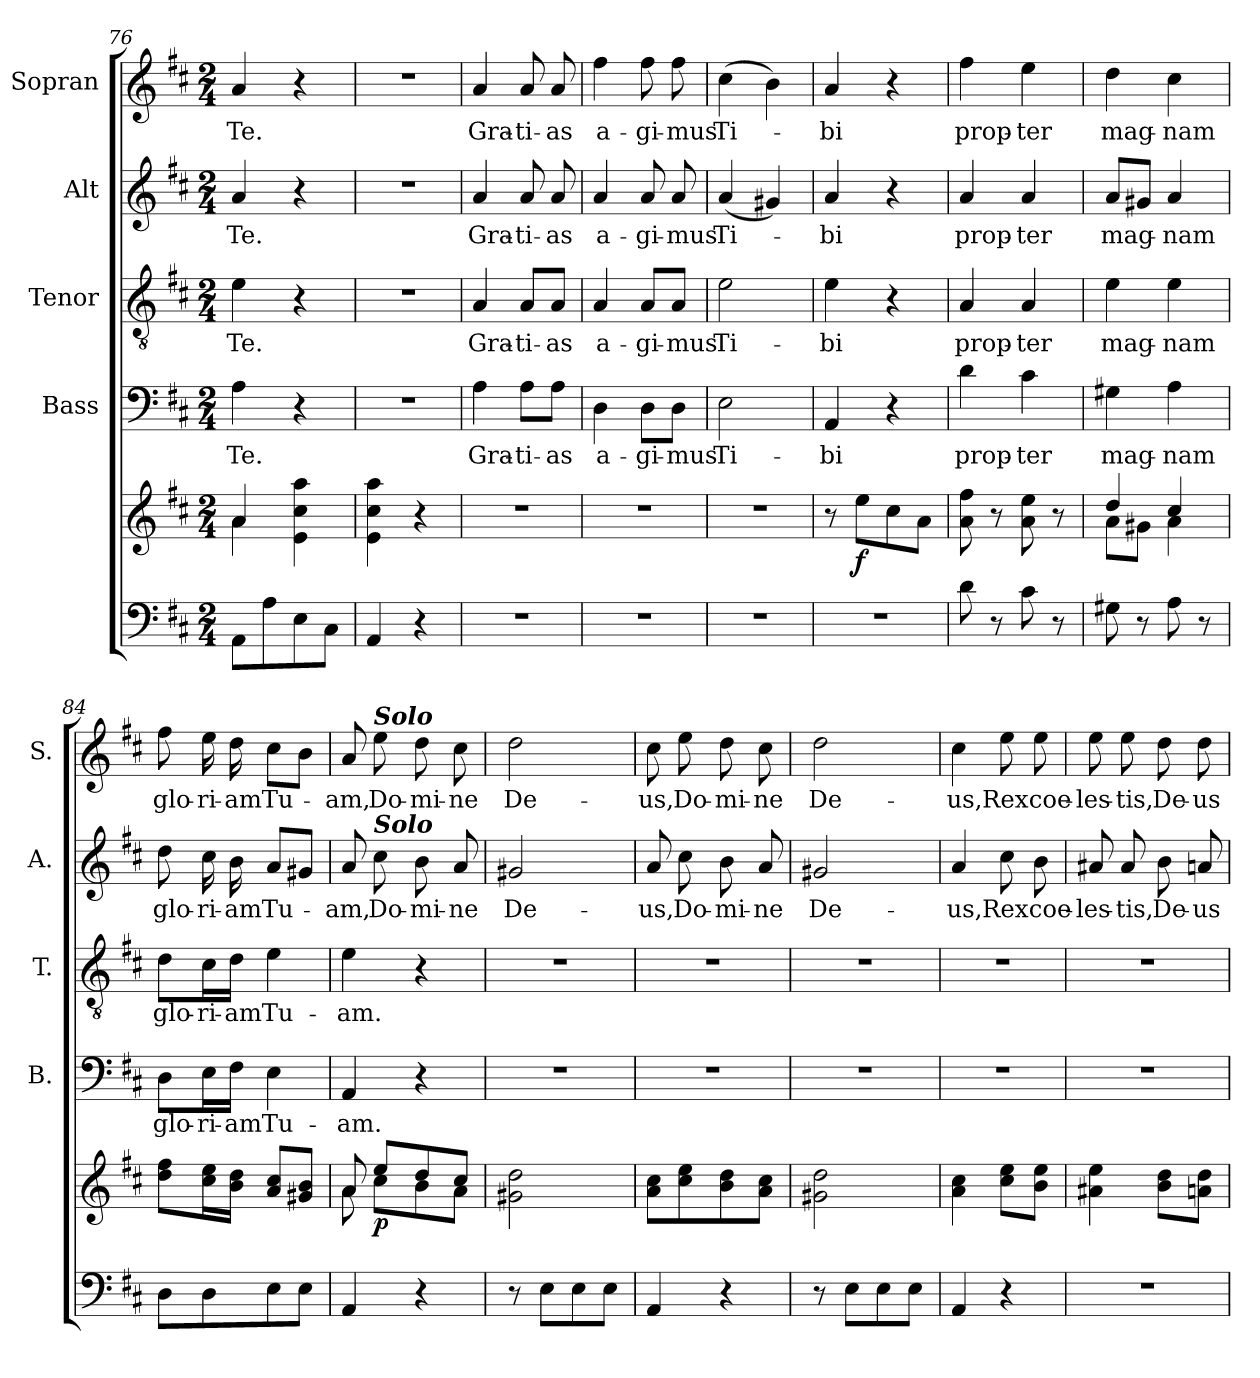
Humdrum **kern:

**kern	**kern	**dynam	**kern	**text	**kern	**text	**kern	**text	**kern	**text
*part5	*part5	*part5	*part4	*part4	*part3	*part3	*part2	*part2	*part1	*part1
*staff6	*staff5	*staff5/6	*staff4	*staff4	*staff3	*staff3	*staff2	*staff2	*staff1	*staff1
*	*	*	*I"Bass	*	*I"Tenor	*	*I"Alt	*	*I"Sopran	*
*	*	*	*I'B.	*	*I'T.	*	*I'A.	*	*I'S.	*
!!LO:LB:g=z
*clefF4	*clefG2	*	*clefF4	*	*clefGv2	*	*clefG2	*	*clefG2	*
*k[f#c#]	*k[f#c#]	*	*k[f#c#]	*	*k[f#c#]	*	*k[f#c#]	*	*k[f#c#]	*
*D:	*D:	*	*D:	*	*D:	*	*D:	*	*D:	*
*M2/4	*M2/4	*	*M2/4	*	*M2/4	*	*M2/4	*	*M2/4	*
=76	=76	=76	=76	=76	=76	=76	=76	=76	=76	=76
*	*^	*	*	*	*	*	*	*	*	*
!	!	!	!	!	!LO:LY:b	!	!LO:LY:b	!	!LO:LY:b	!	!LO:LY:b
8AA\L	4a/	4a\	.	4A\	Te.	4e\	Te.	4a/	Te.	4a/	Te.
8A\	.	.	.	.	.	.	.	.	.	.	.
8E\	4e\ 4cc#\ 4aa\	4ryy	.	4r	.	4r	.	4r	.	4r	.
8C#\J	.	.	.	.	.	.	.	.	.	.	.
*	*v	*v	*	*	*	*	*	*	*	*	*
=77	=77	=77	=77	=77	=77	=77	=77	=77	=77	=77
4AA/	4e\ 4cc#\ 4aa\	.	2r	.	2r	.	2r	.	2r	.
4r	4r	.	.	.	.	.	.	.	.	.
=78	=78	=78	=78	=78	=78	=78	=78	=78	=78	=78
!	!	!	!	!LO:LY:b	!	!LO:LY:b	!	!LO:LY:b	!	!LO:LY:b
2r	2r	.	4A\	Gra-	4A/	Gra-	4a/	Gra-	4a/	Gra-
!	!	!	!	!LO:LY:b	!	!LO:LY:b	!	!LO:LY:b	!	!LO:LY:b
.	.	.	8A\L	-ti-	8A/L	-ti-	8a/	-ti-	8a/	-ti-
!	!	!	!	!LO:LY:b	!	!LO:LY:b	!	!LO:LY:b	!	!LO:LY:b
.	.	.	8A\J	-as	8A/J	-as	8a/	-as	8a/	-as
=79	=79	=79	=79	=79	=79	=79	=79	=79	=79	=79
!	!	!	!	!LO:LY:b	!	!LO:LY:b	!	!LO:LY:b	!	!LO:LY:b
2r	2r	.	4D\	a-	4A/	a-	4a/	a-	4ff#\	a-
!	!	!	!	!LO:LY:b	!	!LO:LY:b	!	!LO:LY:b	!	!LO:LY:b
.	.	.	8D\L	-gi-	8A/L	-gi-	8a/	-gi-	8ff#\	-gi-
!	!	!	!	!LO:LY:b	!	!LO:LY:b	!	!LO:LY:b	!	!LO:LY:b
.	.	.	8D\J	-mus	8A/J	-mus	8a/	-mus	8ff#\	-mus
=80	=80	=80	=80	=80	=80	=80	=80	=80	=80	=80
!	!	!	!	!LO:LY:b	!	!LO:LY:b	!	!LO:LY:b	!	!LO:LY:b
2r	2r	.	2E\	Ti-	2e\	Ti-	(<4a/	Ti-	(>4cc#\	Ti-
.	.	.	.	.	.	.	4g#X/)	.	4b\)	.
=81	=81	=81	=81	=81	=81	=81	=81	=81	=81	=81
!	!	!	!	!LO:LY:b	!	!LO:LY:b	!	!LO:LY:b	!	!LO:LY:b
2r	8r	.	4AA/	-bi	4e\	-bi	4a/	-bi	4a/	-bi
!	!	!LO:DY:b	!	!	!	!	!	!	!	!
.	8ee\L	f	.	.	.	.	.	.	.	.
.	8cc#\	.	4r	.	4r	.	4r	.	4r	.
.	8a\J	.	.	.	.	.	.	.	.	.
=82	=82	=82	=82	=82	=82	=82	=82	=82	=82	=82
!	!	!	!	!LO:LY:b	!	!LO:LY:b	!	!LO:LY:b	!	!LO:LY:b
8d\	8a\ 8ff#\	.	4d\	prop-	4A/	prop-	4a/	prop-	4ff#\	prop-
8r	8r	.	.	.	.	.	.	.	.	.
!	!	!	!	!LO:LY:b	!	!LO:LY:b	!	!LO:LY:b	!	!LO:LY:b
8c#\	8a\ 8ee\	.	4c#\	-ter	4A/	-ter	4a/	-ter	4ee\	-ter
8r	8r	.	.	.	.	.	.	.	.	.
=83	=83	=83	=83	=83	=83	=83	=83	=83	=83	=83
*	*^	*	*	*	*	*	*	*	*	*
!	!	!	!	!	!LO:LY:b	!	!LO:LY:b	!	!LO:LY:b	!	!LO:LY:b
8G#X\	4dd/	8a\L	.	4G#X\	mag-	4e\	mag-	8a/L	mag-	4dd\	mag-
8r	.	8g#X\J	.	.	.	.	.	8g#X/J	.	.	.
!	!	!	!	!	!LO:LY:b	!	!LO:LY:b	!	!LO:LY:b	!	!LO:LY:b
8A\	4cc#/	4a\	.	4A\	-nam	4e\	-nam	4a/	-nam	4cc#\	-nam
8r	.	.	.	.	.	.	.	.	.	.	.
*	*v	*v	*	*	*	*	*	*	*	*	*
=84	=84	=84	=84	=84	=84	=84	=84	=84	=84	=84
!	!	!	!	!LO:LY:b	!	!LO:LY:b	!	!LO:LY:b	!	!LO:LY:b
8D\L	8dd\ 8ff#\L	.	8D\L	glo-	8d\L	glo-	8dd\	glo-	8ff#\	glo-
!	!	!	!	!LO:LY:b	!	!LO:LY:b	!	!LO:LY:b	!	!LO:LY:b
8D\	16cc#\ 16ee\L	.	16E\L	-ri-	16c#\L	-ri-	16cc#\	-ri-	16ee\	-ri-
!	!	!	!	!LO:LY:b	!	!LO:LY:b	!	!LO:LY:b	!	!LO:LY:b
.	16b\ 16dd\JJ	.	16F#\JJ	-am	16d\JJ	-am	16b\	-am	16dd\	-am
!	!	!	!	!LO:LY:b	!	!LO:LY:b	!	!LO:LY:b	!	!LO:LY:b
8E\	8a/ 8cc#/L	.	4E\	Tu-	4e\	Tu-	8a/L	Tu-	8cc#\L	Tu-
8E\J	8g#X/ 8b/J	.	.	.	.	.	8g#X/J	.	8b\J	.
!!LO:PB:g=z
=85	=85	=85	=85	=85	=85	=85	=85	=85	=85	=85
*	*^	*	*	*	*	*	*	*	*	*
!	!	!	!	!	!LO:LY:b	!	!LO:LY:b	!	!LO:LY:b	!	!LO:LY:b
4AA/	8a/	8a\	.	4AA/	-am.	4e\	-am.	8a/	-am,	8a/	-am,
!	!	!	!	!	!	!	!	!	!	!LO:TX:a:Bi:t=Solo	!
!	!	!	!	!	!	!	!	!LO:TX:a:Bi:t=Solo	!	!	!
!	!	!	!LO:DY:b	!	!	!	!	!	!LO:LY:b	!	!LO:LY:b
.	8ee/L	8cc#\L	p	.	.	.	.	8cc#\	Do-	8ee\	Do-
!	!	!	!	!	!	!	!	!	!LO:LY:b	!	!LO:LY:b
4r	8dd/	8b\	.	4r	.	4r	.	8b\	-mi-	8dd\	-mi-
!	!	!	!	!	!	!	!	!	!LO:LY:b	!	!LO:LY:b
.	8cc#/J	8a\J	.	.	.	.	.	8a/	-ne	8cc#\	-ne
=86	=86	=86	=86	=86	=86	=86	=86	=86	=86	=86	=86
!	!	!	!	!	!	!	!	!	!LO:LY:b	!	!LO:LY:b
*	*v	*v	*	*	*	*	*	*	*	*	*
8r	2g#X\ 2dd\	.	2r	.	2r	.	2g#X/	De-	2dd\	De-
8E\L	.	.	.	.	.	.	.	.	.	.
8E\	.	.	.	.	.	.	.	.	.	.
8E\J	.	.	.	.	.	.	.	.	.	.
=87	=87	=87	=87	=87	=87	=87	=87	=87	=87	=87
!	!	!	!	!	!	!	!	!LO:LY:b	!	!LO:LY:b
4AA/	8a\ 8cc#\L	.	2r	.	2r	.	8a/	-us,	8cc#\	-us,
!	!	!	!	!	!	!	!	!LO:LY:b	!	!LO:LY:b
.	8cc#\ 8ee\	.	.	.	.	.	8cc#\	Do-	8ee\	Do-
!	!	!	!	!	!	!	!	!LO:LY:b	!	!LO:LY:b
4r	8b\ 8dd\	.	.	.	.	.	8b\	-mi-	8dd\	-mi-
!	!	!	!	!	!	!	!	!LO:LY:b	!	!LO:LY:b
.	8a\ 8cc#\J	.	.	.	.	.	8a/	-ne	8cc#\	-ne
=88	=88	=88	=88	=88	=88	=88	=88	=88	=88	=88
!	!	!	!	!	!	!	!	!LO:LY:b	!	!LO:LY:b
8r	2g#X\ 2dd\	.	2r	.	2r	.	2g#X/	De-	2dd\	De-
8E\L	.	.	.	.	.	.	.	.	.	.
8E\	.	.	.	.	.	.	.	.	.	.
8E\J	.	.	.	.	.	.	.	.	.	.
=89	=89	=89	=89	=89	=89	=89	=89	=89	=89	=89
!	!	!	!	!	!	!	!	!LO:LY:b	!	!LO:LY:b
4AA/	4a\ 4cc#\	.	2r	.	2r	.	4a/	-us,	4cc#\	-us,
!	!	!	!	!	!	!	!	!LO:LY:b	!	!LO:LY:b
4r	8cc#\ 8ee\L	.	.	.	.	.	8cc#\	Rex	8ee\	Rex
!	!	!	!	!	!	!	!	!LO:LY:b	!	!LO:LY:b
.	8b\ 8ee\J	.	.	.	.	.	8b\	coe-	8ee\	coe-
=90	=90	=90	=90	=90	=90	=90	=90	=90	=90	=90
!	!	!	!	!	!	!	!	!LO:LY:b	!	!LO:LY:b
2r	4a#X\ 4ee\	.	2r	.	2r	.	8a#X/	-les-	8ee\	-les-
!	!	!	!	!	!	!	!	!LO:LY:b	!	!LO:LY:b
.	.	.	.	.	.	.	8a#/	-tis,	8ee\	-tis,
!	!	!	!	!	!	!	!	!LO:LY:b	!	!LO:LY:b
.	8b\ 8dd\L	.	.	.	.	.	8b\	De-	8dd\	De-
!	!	!	!	!	!	!	!	!LO:LY:b	!	!LO:LY:b
.	8an\ 8dd\J	.	.	.	.	.	8an/	-us	8dd\	-us
=	=	=	=	=	=	=	=	=	=	=
*-	*-	*-	*-	*-	*-	*-	*-	*-	*-	*-
